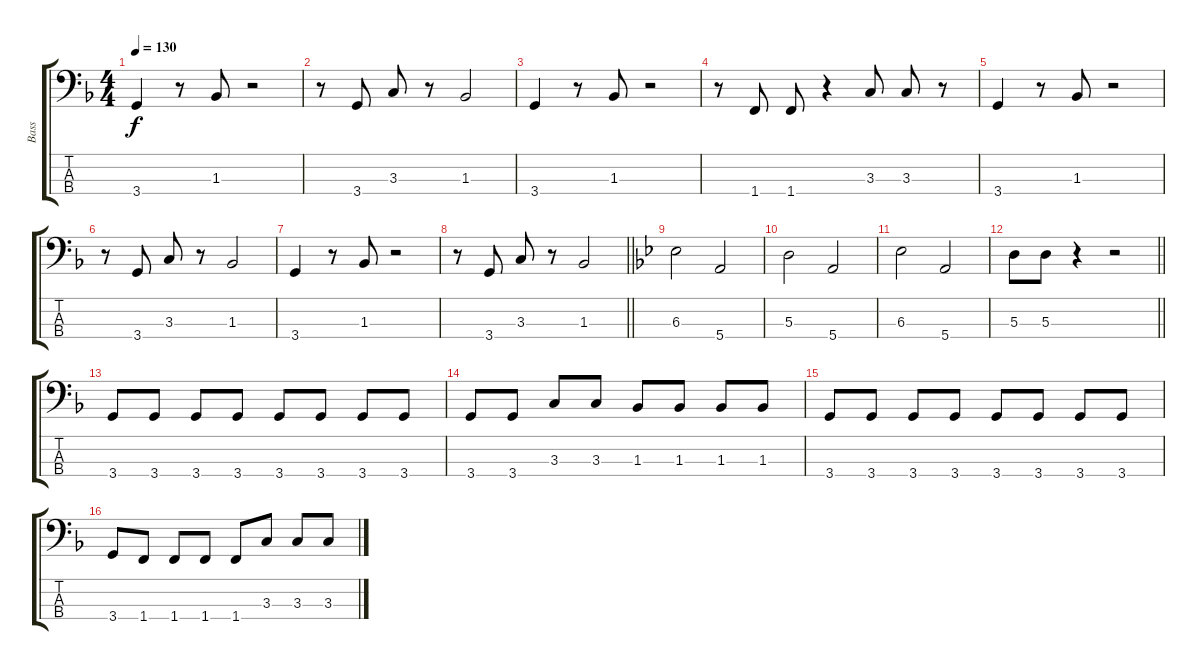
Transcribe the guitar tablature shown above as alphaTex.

\track ("Bass" "Bass") {instrument electricbassfinger}
\staff {score tabs}
\tuning (G2 D2 A1 E1) {hide}
\ts (4 4)
\tempo 130
\clef f4
\ks f
3.4.4{dy f} r.8 1.3.8 r.2 |
r.8 3.4.8 3.3.8 r.8 1.3.2 |
3.4.4 r.8 1.3.8 r.2 |
r.8 1.4.8 1.4.8 r.4 3.3.8 3.3.8 r.8 |
3.4.4 r.8 1.3.8 r.2 |
r.8 3.4.8 3.3.8 r.8 1.3.2 |
3.4.4 r.8 1.3.8 r.2 |
\barLineRight lightlight
r.8 3.4.8 3.3.8 r.8 1.3.2 |
\ks bb
6.3.2 5.4.2 |
5.3.2 5.4.2 |
6.3.2 5.4.2 |
\barLineRight lightlight
5.3.8 5.3.8 r.4 r.2 |
\ks f
3.4.8 3.4.8 3.4.8 3.4.8 3.4.8 3.4.8 3.4.8 3.4.8 |
3.4.8 3.4.8 3.3.8 3.3.8 1.3.8 1.3.8 1.3.8 1.3.8 |
3.4.8 3.4.8 3.4.8 3.4.8 3.4.8 3.4.8 3.4.8 3.4.8 |
3.4.8 1.4.8 1.4.8 1.4.8 1.4.8 3.3.8 3.3.8 3.3.8
